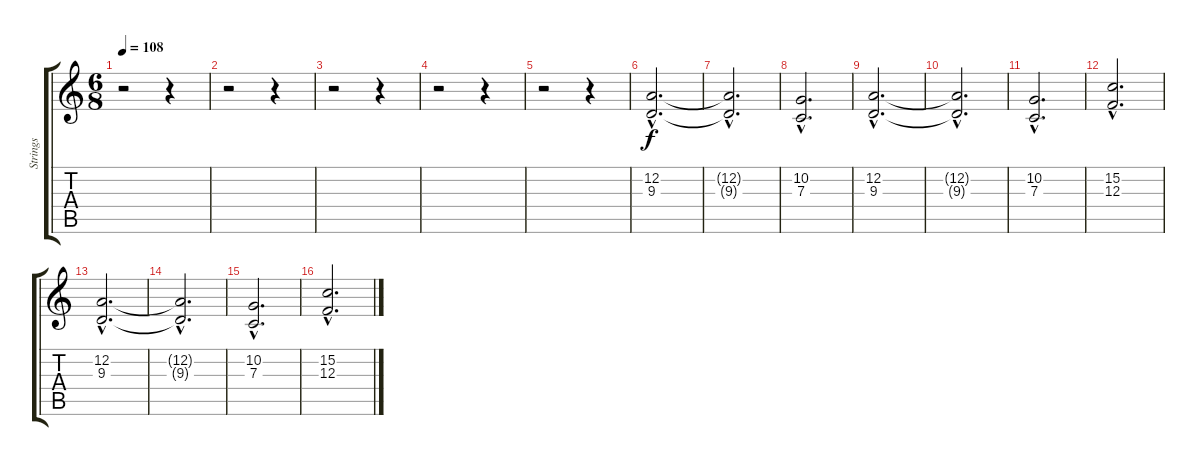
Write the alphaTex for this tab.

\track ("Strings" "Strings") {instrument stringensemble2}
\staff {score tabs}
\tuning (D4 A3 F3 C3 G2 D2) {hide}
\ts (6 8)
\tempo 108
\clef g2
\ks c
r.2{dy f instrument stringensemble2} r.4 |
r.2 r.4 |
r.2 r.4 |
r.2 r.4 |
r.2 r.4 |
(12.2{hac} 9.3{hac}).2{d} |
(12.2{hac t} 9.3{hac t}).2{d} |
(10.2{hac} 7.3{hac}).2{d} |
(12.2{hac} 9.3{hac}).2{d} |
(12.2{hac t} 9.3{hac t}).2{d} |
(10.2{hac} 7.3{hac}).2{d} |
(15.2{hac} 12.3{hac}).2{d} |
(12.2{hac} 9.3{hac}).2{d} |
(12.2{hac t} 9.3{hac t}).2{d} |
(10.2{hac} 7.3{hac}).2{d} |
(15.2{hac} 12.3{hac}).2{d}
